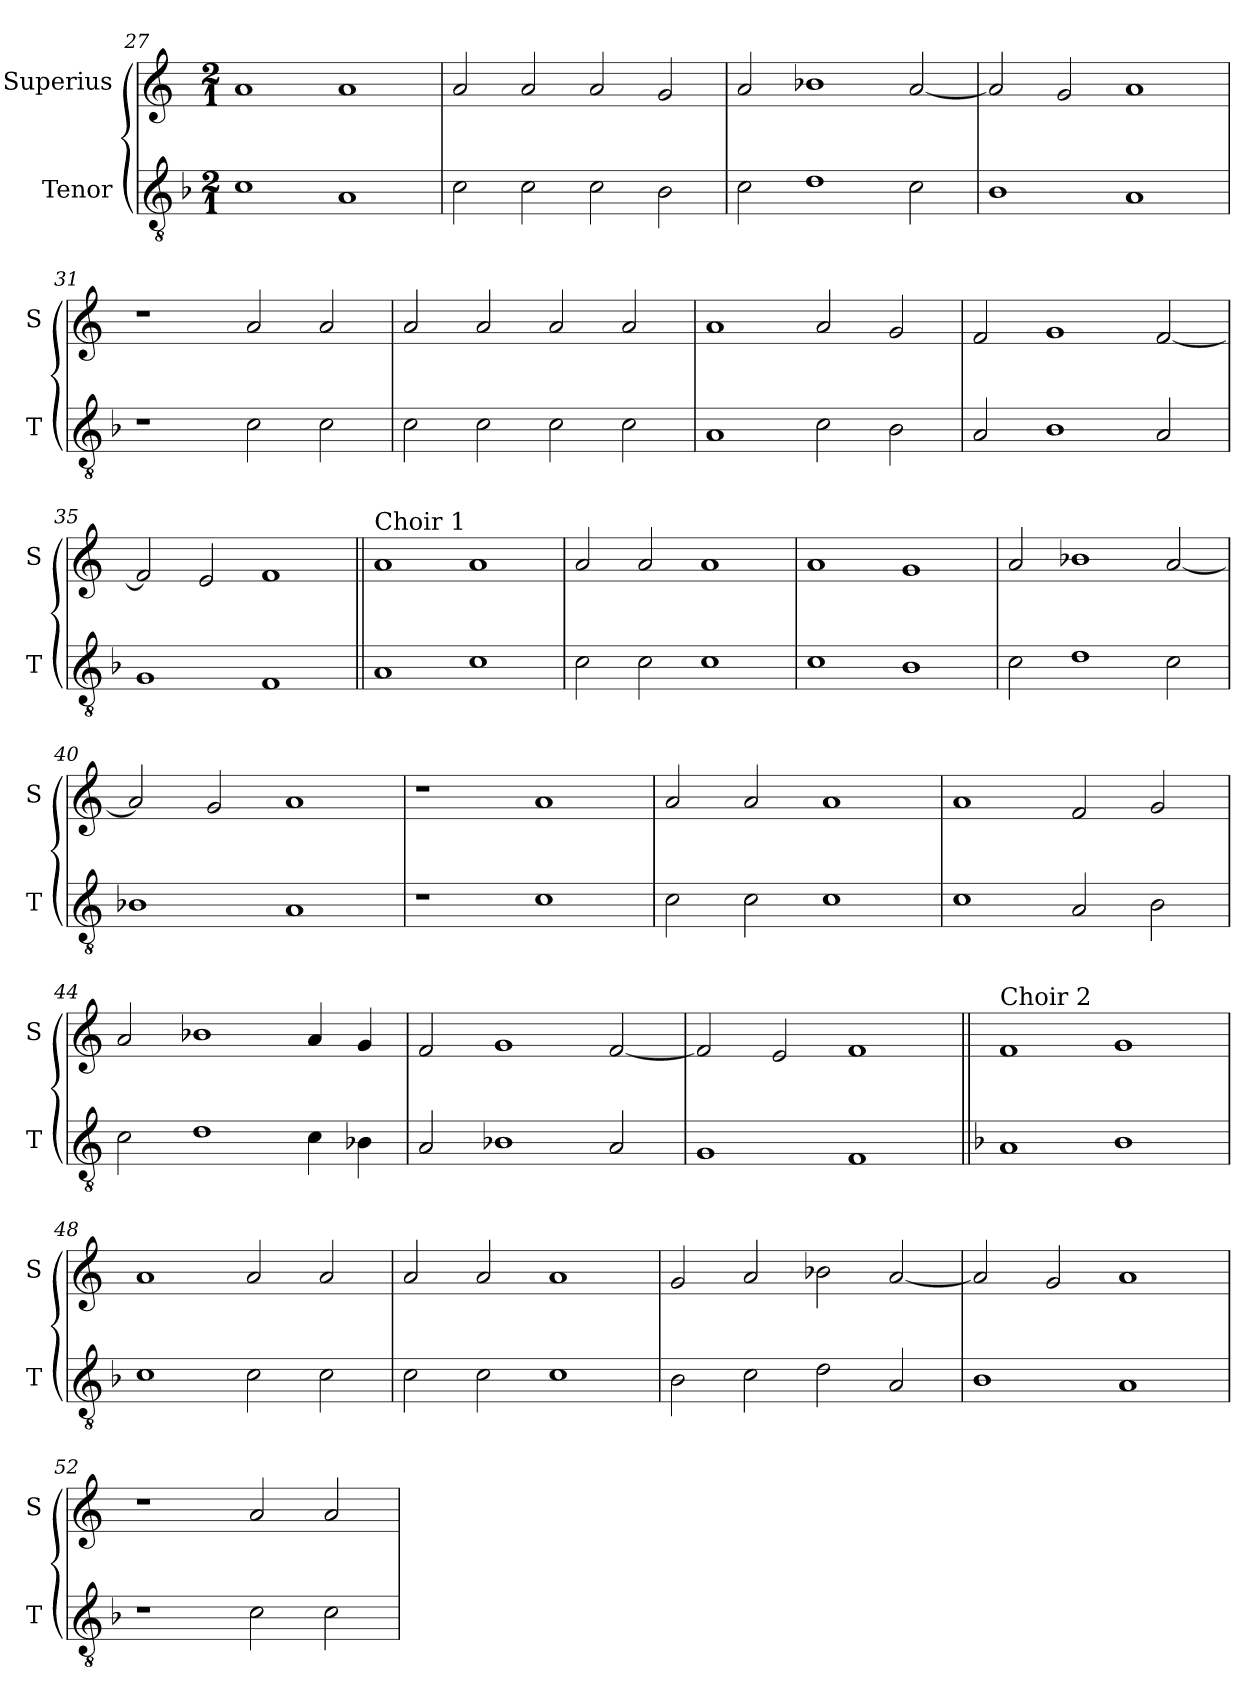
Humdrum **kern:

**kern	**kern
*part2	*part1
*staff2	*staff1
*I"Tenor	*I"Superius
*I'T	*I'S
*clefGv2	*clefG2
*k[b-]	*k[]
*M2/1	*M2/1
=27	=27
1c	1a
1A	1a
=28	=28
2c\	2a/
2c\	2a/
2c\	2a/
2B-\	2g/
=29	=29
2c\	2a/
1d	1b-X
2c\	[2a/
=30	=30
1B-	2a/]
.	2g/
1A	1a
=31	=31
1r	1r
2c\	2a/
2c\	2a/
=32	=32
2c\	2a/
2c\	2a/
2c\	2a/
2c\	2a/
=33	=33
1A	1a
2c\	2a/
2B-\	2g/
=34	=34
2A/	2f/
1B-	1g
2A/	[2f/
=35	=35
1G	2f/]
.	2e/
1F	1f
=36||	=36||
*k[]	*
!	!LO:TX:a:t=Choir 1
1A	1a
1c	1a
=37	=37
2c\	2a/
2c\	2a/
1c	1a
=38	=38
1c	1a
1B	1g
=39	=39
2c\	2a/
1d	1b-X
2c\	[2a/
=40	=40
1B-X	2a/]
.	2g/
1A	1a
=41	=41
1r	1r
1c	1a
=42	=42
2c\	2a/
2c\	2a/
1c	1a
=43	=43
1c	1a
2A/	2f/
2B\	2g/
=44	=44
2c\	2a/
1d	1b-X
4c\	4a/
4B-X\	4g/
=45	=45
2A/	2f/
1B-X	1g
2A/	[2f/
=46	=46
1G	2f/]
.	2e/
1F	1f
=47||	=47||
*k[b-]	*
!	!LO:TX:a:t=Choir 2
1A	1f
1B-	1g
=48	=48
1c	1a
2c\	2a/
2c\	2a/
=49	=49
2c\	2a/
2c\	2a/
1c	1a
=50	=50
2B-\	2g/
2c\	2a/
2d\	2b-X\
2A/	[2a/
=51	=51
1B-	2a/]
.	2g/
1A	1a
=52	=52
1r	1r
2c\	2a/
2c\	2a/
=	=
*-	*-
